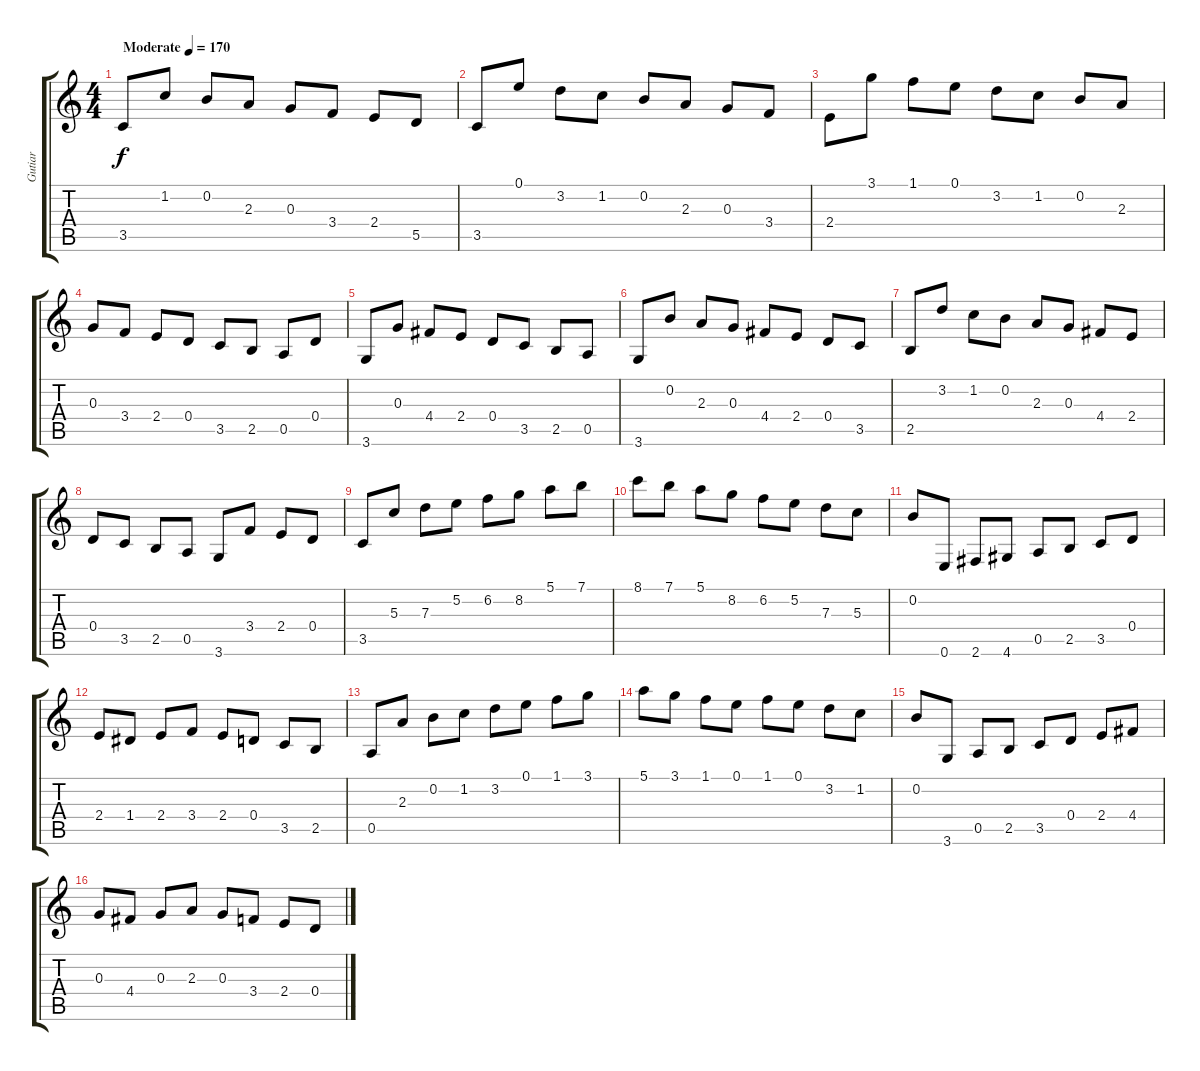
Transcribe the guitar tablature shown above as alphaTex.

\track ("Gutiar" "Gutiar") {instrument acousticguitarnylon}
\staff {score tabs}
\tuning (E4 B3 G3 D3 A2 E2) {hide}
\ts (4 4)
\tempo (170 "Moderate")
\clef g2
\ks c
3.5.8{dy f instrument acousticguitarnylon} 1.2.8 0.2.8 2.3.8 0.3.8 3.4.8 2.4.8 5.5.8 |
3.5.8 0.1.8 3.2.8 1.2.8 0.2.8 2.3.8 0.3.8 3.4.8 |
2.4.8 3.1.8 1.1.8 0.1.8 3.2.8 1.2.8 0.2.8 2.3.8 |
0.3.8 3.4.8 2.4.8 0.4.8 3.5.8 2.5.8 0.5.8 0.4.8 |
3.6.8 0.3.8 4.4.8 2.4.8 0.4.8 3.5.8 2.5.8 0.5.8 |
3.6.8 0.2.8 2.3.8 0.3.8 4.4.8 2.4.8 0.4.8 3.5.8 |
2.5.8 3.2.8 1.2.8 0.2.8 2.3.8 0.3.8 4.4.8 2.4.8 |
0.4.8 3.5.8 2.5.8 0.5.8 3.6.8 3.4.8 2.4.8 0.4.8 |
3.5.8 5.3.8 7.3.8 5.2.8 6.2.8 8.2.8 5.1.8 7.1.8 |
8.1.8 7.1.8 5.1.8 8.2.8 6.2.8 5.2.8 7.3.8 5.3.8 |
0.2.8 0.6.8 2.6.8 4.6.8 0.5.8 2.5.8 3.5.8 0.4.8 |
2.4.8 1.4.8 2.4.8 3.4.8 2.4.8 0.4.8 3.5.8 2.5.8 |
0.5.8 2.3.8 0.2.8 1.2.8 3.2.8 0.1.8 1.1.8 3.1.8 |
5.1.8 3.1.8 1.1.8 0.1.8 1.1.8 0.1.8 3.2.8 1.2.8 |
0.2.8 3.6.8 0.5.8 2.5.8 3.5.8 0.4.8 2.4.8 4.4.8 |
0.3.8 4.4.8 0.3.8 2.3.8 0.3.8 3.4.8 2.4.8 0.4.8
